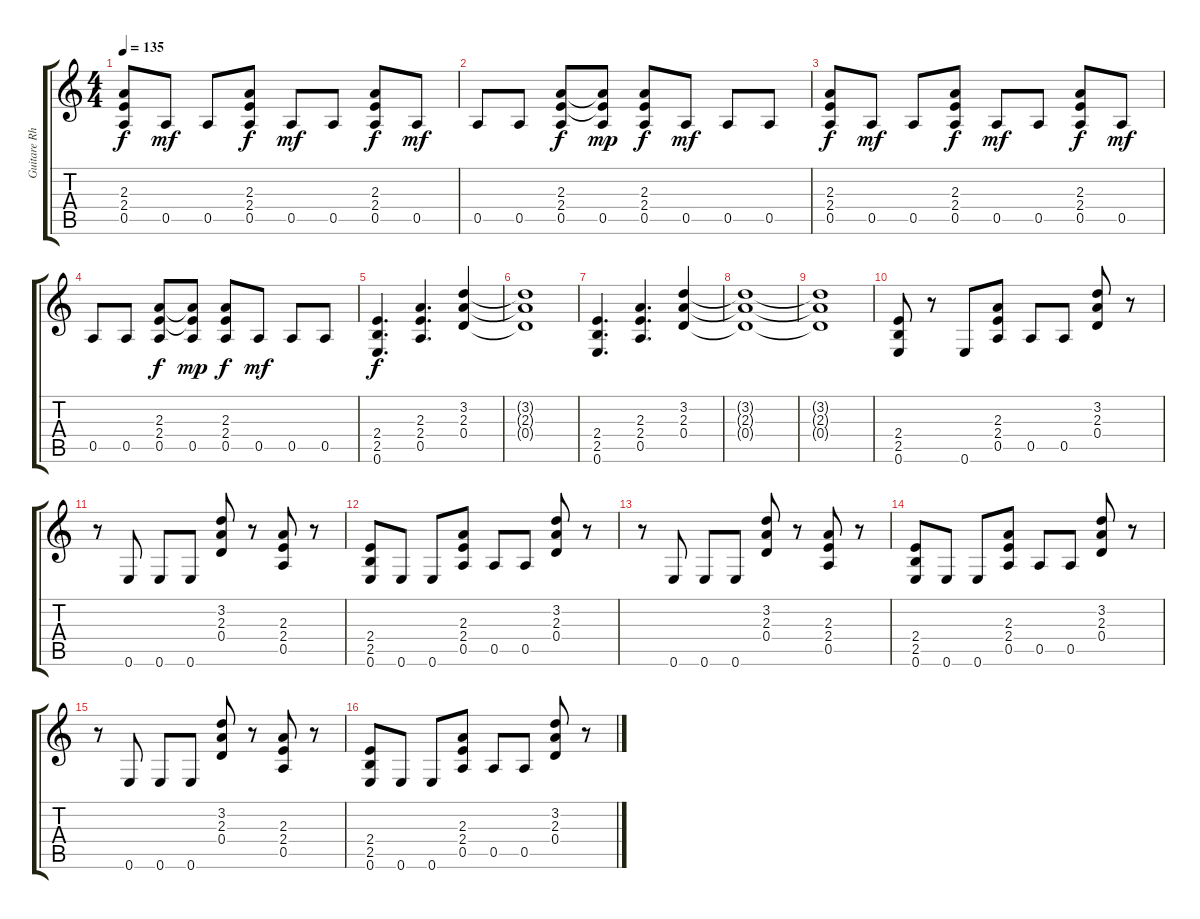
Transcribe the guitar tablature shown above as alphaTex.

\track ("Guitare Rhytmique" "Guitare Rh") {instrument overdrivenguitar}
\staff {score tabs}
\tuning (E4 B3 G3 D3 A2 E2) {hide}
\ts (4 4)
\tempo 135
\clef g2
\ks c
(2.3 2.4 0.5).8{dy f} 0.5.8{dy mf} 0.5.8 (2.3 2.4 0.5).8{dy f} 0.5.8{dy mf} 0.5.8 (2.3 2.4 0.5).8{dy f} 0.5.8{dy mf} |
0.5.8 0.5.8 (2.3 2.4 0.5).8{dy f} (2.3{t} 2.4{t} 0.5).8{dy mp} (2.3 2.4 0.5).8{dy f} 0.5.8{dy mf} 0.5.8 0.5.8 |
(2.3 2.4 0.5).8{dy f} 0.5.8{dy mf} 0.5.8 (2.3 2.4 0.5).8{dy f} 0.5.8{dy mf} 0.5.8 (2.3 2.4 0.5).8{dy f} 0.5.8{dy mf} |
0.5.8 0.5.8 (2.3 2.4 0.5).8{dy f} (2.3{t} 2.4{t} 0.5).8{dy mp} (2.3 2.4 0.5).8{dy f} 0.5.8{dy mf} 0.5.8 0.5.8 |
(2.4 2.5 0.6).4{d dy f} (2.3 2.4 0.5).4{d} (3.2 2.3 0.4).4 |
(3.2{t} 2.3{t} 0.4{t}).1 |
(2.4 2.5 0.6).4{d} (2.3 2.4 0.5).4{d} (3.2 2.3 0.4).4 |
(3.2{t} 2.3{t} 0.4{t}).1 |
(3.2{t} 2.3{t} 0.4{t}).1 |
(2.4 2.5 0.6).8 r.8 0.6.8 (2.3 2.4 0.5).8 0.5.8 0.5.8 (3.2 2.3 0.4).8 r.8 |
r.8 0.6.8 0.6.8 0.6.8 (3.2 2.3 0.4).8 r.8 (2.3 2.4 0.5).8 r.8 |
(2.4 2.5 0.6).8 0.6.8 0.6.8 (2.3 2.4 0.5).8 0.5.8 0.5.8 (3.2 2.3 0.4).8 r.8 |
r.8 0.6.8 0.6.8 0.6.8 (3.2 2.3 0.4).8 r.8 (2.3 2.4 0.5).8 r.8 |
(2.4 2.5 0.6).8 0.6.8 0.6.8 (2.3 2.4 0.5).8 0.5.8 0.5.8 (3.2 2.3 0.4).8 r.8 |
r.8 0.6.8 0.6.8 0.6.8 (3.2 2.3 0.4).8 r.8 (2.3 2.4 0.5).8 r.8 |
(2.4 2.5 0.6).8 0.6.8 0.6.8 (2.3 2.4 0.5).8 0.5.8 0.5.8 (3.2 2.3 0.4).8 r.8
